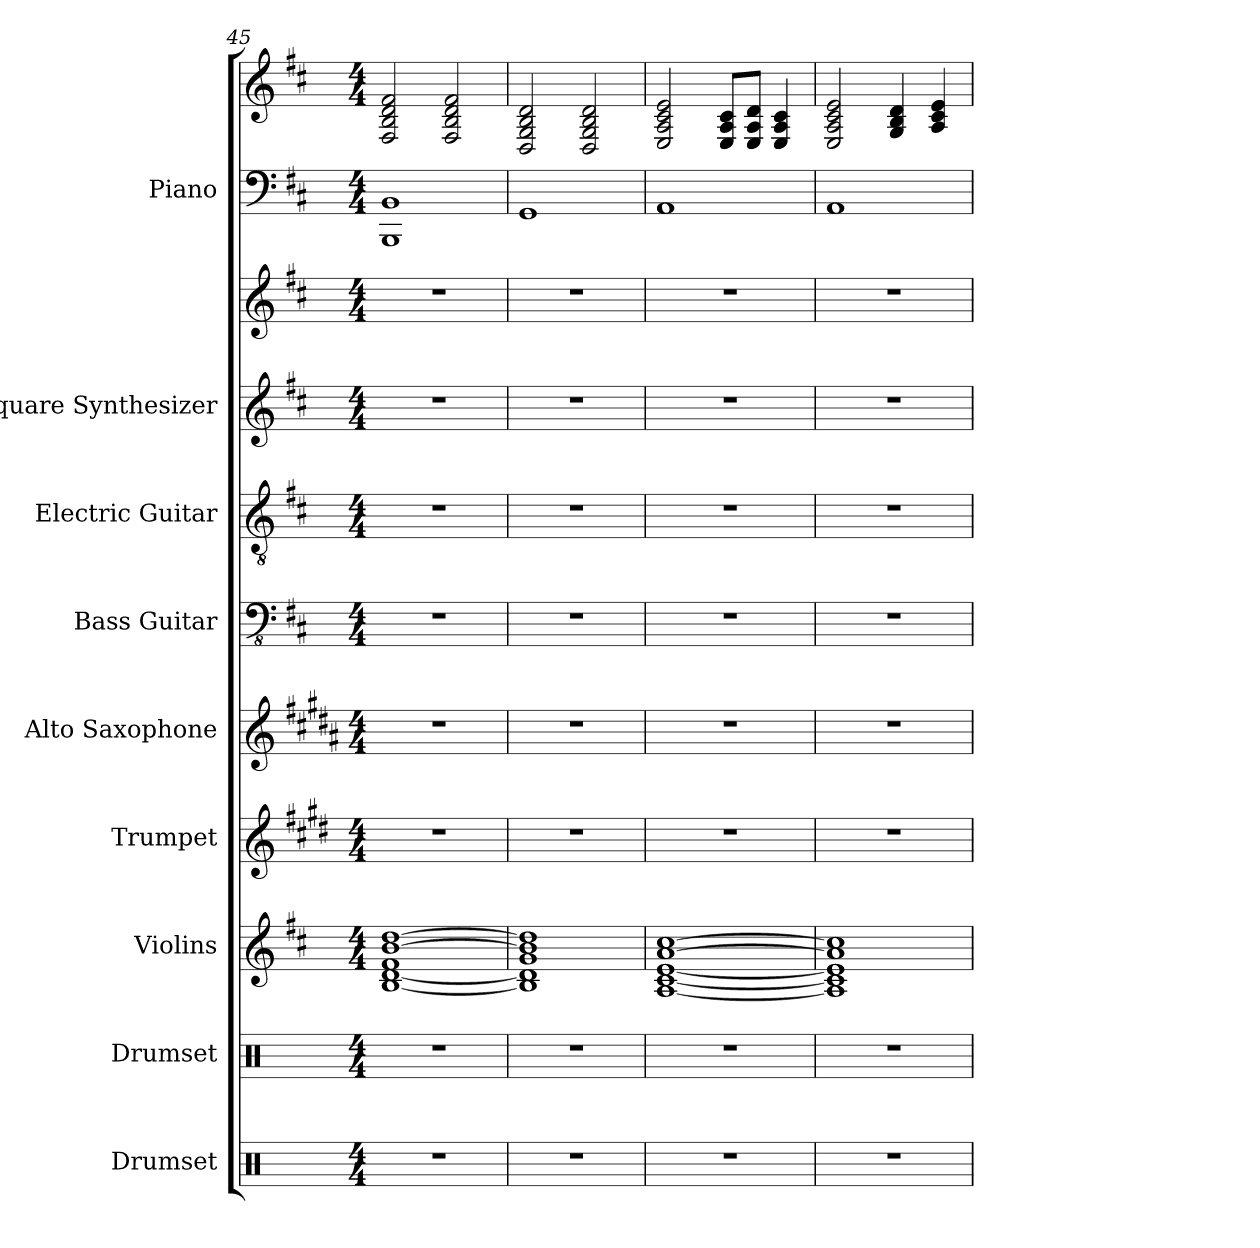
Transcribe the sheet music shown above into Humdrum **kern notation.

**kern	**kern	**kern	**kern	**kern	**kern	**kern	**kern	**kern	**kern	**kern
*part9	*part8	*part7	*part6	*part5	*part4	*part3	*part2	*part2	*part1	*part1
*staff11	*staff10	*staff9	*staff8	*staff7	*staff6	*staff5	*staff4	*staff3	*staff2	*staff1
*I"Drumset	*I"Drumset	*I"Violins	*I"Trumpet	*I"Alto Saxophone	*I"Bass Guitar	*I"Electric Guitar	*I"Square Synthesizer	*	*I"Piano	*
*I'Drs.	*I'Drs.	*I'Vlns.	*I'Tpt.	*I'A. Sax.	*I'B. Guit.	*I'El. Guit.	*I'Synth.	*	*I'Pno.	*
*clefX	*clefX	*clefG2	*clefG2	*clefG2	*clefFv4	*clefGv2	*clefG2	*clefG2	*clefF4	*clefG2
*	*	*	*ITrd1c2	*ITrd5c9	*	*	*	*	*	*
*k[]	*k[]	*k[f#c#]	*k[f#c#]	*k[f#c#]	*k[f#c#]	*k[f#c#]	*k[f#c#]	*k[f#c#]	*k[f#c#]	*k[f#c#]
*M4/4	*M4/4	*M4/4	*M4/4	*M4/4	*M4/4	*M4/4	*M4/4	*M4/4	*M4/4	*M4/4
=45	=45	=45	=45	=45	=45	=45	=45	=45	=45	=45
1r	1r	[1B [1d 1f# [1b [1dd	1r	1r	1r	1r	1r	1r	1BBB 1BB	2F#/ 2B/ 2d/ 2f#/
.	.	.	.	.	.	.	.	.	.	2F#/ 2B/ 2d/ 2f#/
=46	=46	=46	=46	=46	=46	=46	=46	=46	=46	=46
1r	1r	1B] 1d] 1g 1b] 1dd]	1r	1r	1r	1r	1r	1r	1GG	2D/ 2G/ 2B/ 2d/
.	.	.	.	.	.	.	.	.	.	2D/ 2G/ 2B/ 2d/
=47	=47	=47	=47	=47	=47	=47	=47	=47	=47	=47
1r	1r	[1A [1c# [1e [1a [1cc#	1r	1r	1r	1r	1r	1r	1AA	2E/ 2A/ 2c#/ 2e/
.	.	.	.	.	.	.	.	.	.	8E/ 8A/ 8c#/L
.	.	.	.	.	.	.	.	.	.	8E/ 8A/ 8d/J
.	.	.	.	.	.	.	.	.	.	4E/ 4A/ 4c#/
=48	=48	=48	=48	=48	=48	=48	=48	=48	=48	=48
1r	1r	1A] 1c#] 1e] 1a] 1cc#]	1r	1r	1r	1r	1r	1r	1AA	2E/ 2A/ 2c#/ 2e/
.	.	.	.	.	.	.	.	.	.	4G/ 4B/ 4d/
.	.	.	.	.	.	.	.	.	.	4A/ 4c#/ 4e/
=	=	=	=	=	=	=	=	=	=	=
*-	*-	*-	*-	*-	*-	*-	*-	*-	*-	*-
